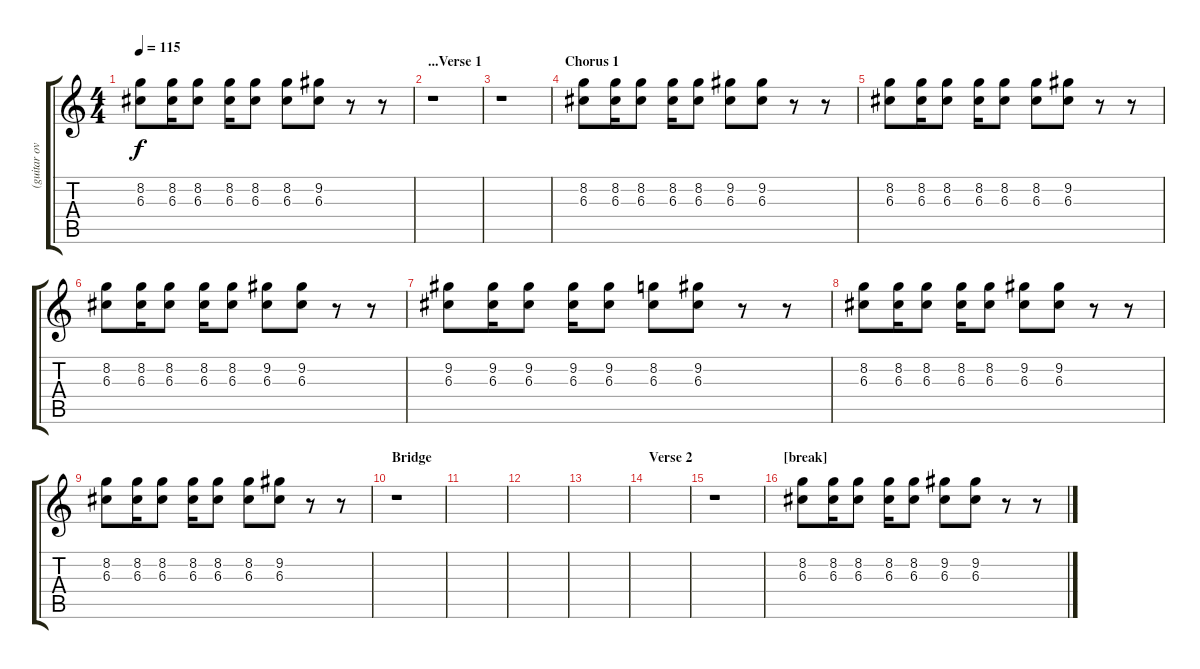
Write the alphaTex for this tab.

\track ("(guitar overdub)" "(guitar ov") {instrument overdrivenguitar}
\staff {score tabs}
\tuning (E4 B3 G3 D3 A2 E2) {hide}
\ts (4 4)
\tempo 115
\clef g2
\ks c
(8.2 6.3).8{dy f} (8.2 6.3).16 (8.2 6.3).8 (8.2 6.3).16 (8.2 6.3).8 (8.2 6.3).8 (9.2 6.3).8 r.8 r.8 |
\section ("" "...Verse 1")
r.1 |
r.1 |
\section ("" "Chorus 1")
(8.2 6.3).8 (8.2 6.3).16 (8.2 6.3).8 (8.2 6.3).16 (8.2 6.3).8 (9.2 6.3).8 (9.2 6.3).8 r.8 r.8 |
(8.2 6.3).8 (8.2 6.3).16 (8.2 6.3).8 (8.2 6.3).16 (8.2 6.3).8 (8.2 6.3).8 (9.2 6.3).8 r.8 r.8 |
(8.2 6.3).8 (8.2 6.3).16 (8.2 6.3).8 (8.2 6.3).16 (8.2 6.3).8 (9.2 6.3).8 (9.2 6.3).8 r.8 r.8 |
(9.2 6.3).8 (9.2 6.3).16 (9.2 6.3).8 (9.2 6.3).16 (9.2 6.3).8 (8.2 6.3).8 (9.2 6.3).8 r.8 r.8 |
(8.2 6.3).8 (8.2 6.3).16 (8.2 6.3).8 (8.2 6.3).16 (8.2 6.3).8 (9.2 6.3).8 (9.2 6.3).8 r.8 r.8 |
(8.2 6.3).8 (8.2 6.3).16 (8.2 6.3).8 (8.2 6.3).16 (8.2 6.3).8 (8.2 6.3).8 (9.2 6.3).8 r.8 r.8 |
\section ("" "Bridge")
r.1 |
|
|
|
\section ("" "Verse 2")
|
r.1 |
\section ("" "[break]")
(8.2 6.3).8 (8.2 6.3).16 (8.2 6.3).8 (8.2 6.3).16 (8.2 6.3).8 (9.2 6.3).8 (9.2 6.3).8 r.8 r.8
